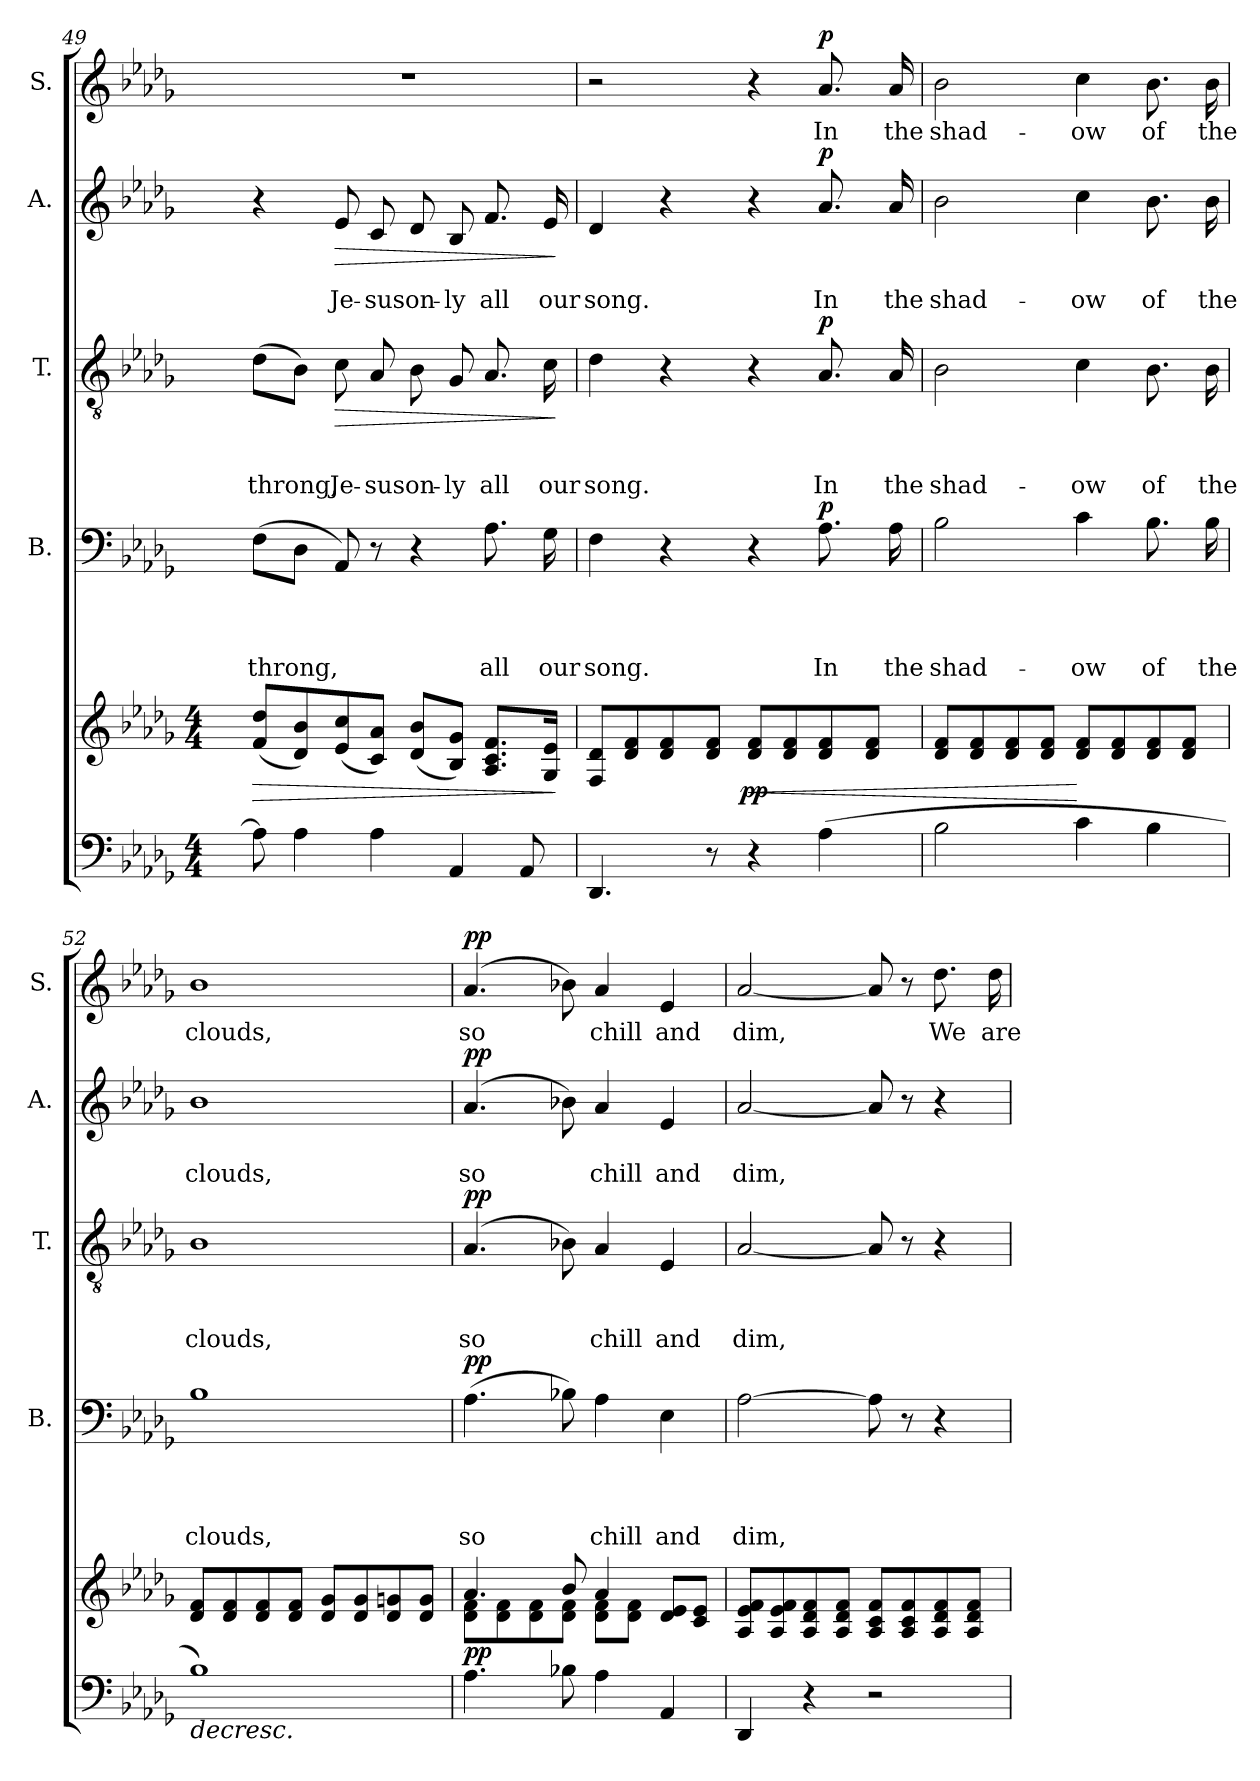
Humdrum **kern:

**kern	**dynam	**kern	**dynam	**kern	**text	**text	**text	**text	**dynam	**kern	**text	**text	**text	**dynam	**kern	**text	**text	**dynam	**kern	**text	**dynam
*part6	*part6	*part5	*part5	*part4	*part4	*part4	*part4	*part4	*part4	*part3	*part3	*part3	*part3	*part3	*part2	*part2	*part2	*part2	*part1	*part1	*part1
*staff6	*staff6	*staff5	*staff5	*staff4	*staff4	*staff4	*staff4	*staff4	*staff4	*staff3	*staff3	*staff3	*staff3	*staff3	*staff2	*staff2	*staff2	*staff2	*staff1	*staff1	*staff1
*	*	*	*	*I"B.	*	*	*	*	*	*I"T.	*	*	*	*	*I"A.	*	*	*	*I"S.	*	*
*	*	*	*	*I'B.	*	*	*	*	*	*I'T.	*	*	*	*	*I'A.	*	*	*	*I'S.	*	*
!!LO:LB:g=z
*clefF4	*	*clefG2	*	*clefF4	*	*	*	*	*	*clefGv2	*	*	*	*	*clefG2	*	*	*	*clefG2	*	*
*k[b-e-a-d-g-]	*	*k[b-e-a-d-g-]	*	*k[b-e-a-d-g-]	*	*	*	*	*	*k[b-e-a-d-g-]	*	*	*	*	*k[b-e-a-d-g-]	*	*	*	*k[b-e-a-d-g-]	*	*
*D-:	*	*D-:	*	*D-:	*	*	*	*	*	*D-:	*	*	*	*	*D-:	*	*	*	*D-:	*	*
*M4/4	*	*M4/4	*	*	*	*	*	*	*	*	*	*	*	*	*	*	*	*	*	*	*
=49	=49	=49	=49	=49	=49	=49	=49	=49	=49	=49	=49	=49	=49	=49	=49	=49	=49	=49	=49	=49	=49
!	!	!	!LO:HP:b	!	!	!	!	!LO:LY:b	!	!	!	!	!LO:LY:b	!	!	!	!	!	!	!	!
8A-\]	.	(<8f/ 8dd-/L	>	(>8F\L	.	.	.	throng,	.	(>8d-\L	.	.	throng,	.	4r	.	.	.	1r	.	.
4A-\	.	8d-/ 8b-/)	.	8D-\J	.	.	.	.	.	8B-\J)	.	.	.	.	.	.	.	.	.	.	.
!	!	!	!	!	!	!	!	!	!	!	!	!	!LO:LY:b	!LO:HP:b	!	!	!LO:LY:b	!LO:HP:b	!	!	!
.	.	(<8e-/ 8cc/	.	8AA-/)	.	.	.	.	.	8c\	.	.	Je-	>	8e-/	.	Je-	>	.	.	.
!	!	!	!	!	!	!	!	!	!	!	!	!	!LO:LY:b	!	!	!	!LO:LY:b	!	!	!	!
4A-\	.	8c/ 8a-/J)	.	8r	.	.	.	.	.	8A-/	.	.	-sus	.	8c/	.	-sus	.	.	.	.
!	!	!	!	!	!	!	!	!	!	!	!	!	!LO:LY:b	!	!	!	!LO:LY:b	!	!	!	!
.	.	(<8d-/ 8b-/L	.	4r	.	.	.	.	.	8B-\	.	.	on-	.	8d-/	.	on-	.	.	.	.
!	!	!	!	!	!	!	!	!	!	!	!	!	!LO:LY:b	!	!	!	!LO:LY:b	!	!	!	!
4AA-/	.	8B-/ 8g-/J)	.	.	.	.	.	.	.	8G-/	.	.	-ly	.	8B-/	.	-ly	.	.	.	.
!	!	!	!	!	!	!	!	!LO:LY:b	!	!	!	!	!LO:LY:b	!	!	!	!LO:LY:b	!	!	!	!
.	.	8.A-/ 8.c/ 8.f/L	.	8.A-\	.	.	.	all	.	8.A-/	.	.	all	.	8.f/	.	all	.	.	.	.
8AA-/	.	.	.	.	.	.	.	.	.	.	.	.	.	.	.	.	.	.	.	.	.
!	!	!	!	!	!	!	!	!LO:LY:b	!	!	!	!	!LO:LY:b	!	!	!	!LO:LY:b	!	!	!	!
.	.	16G-/ 16e-/Jk	.	16G-\	.	.	.	our	.	16c\	.	.	our	.	16e-/	.	our	.	.	.	.
.	.	.	]	.	.	.	.	.	.	.	.	.	.	]	.	.	.	]	.	.	.
=50	=50	=50	=50	=50	=50	=50	=50	=50	=50	=50	=50	=50	=50	=50	=50	=50	=50	=50	=50	=50	=50
!	!	!	!	!	!	!	!	!LO:LY:b	!	!	!	!	!LO:LY:b	!	!	!	!LO:LY:b	!	!	!	!
*	*	*^	*	*	*	*	*	*	*	*	*	*	*	*	*	*	*	*	*	*	*
4.DD-/	.	8F/ 8d-/L	3ryy	.	4F\	.	.	.	song.	.	4d-\	.	.	song.	.	4d-/	.	song.	.	2r	.	.
.	.	8d-/ 8f/	.	.	.	.	.	.	.	.	.	.	.	.	.	.	.	.	.	.	.	.
.	.	8d-/ 8f/	.	.	4r	.	.	.	.	.	4r	.	.	.	.	4r	.	.	.	.	.	.
.	.	.	12...ryy	.	.	.	.	.	.	.	.	.	.	.	.	.	.	.	.	.	.	.
8r	.	8d-/ 8f/J	.	.	.	.	.	.	.	.	.	.	.	.	.	.	.	.	.	.	.	.
!	!	!	!	!LO:DY:b	!	!	!	!	!	!	!	!	!	!	!	!	!	!	!	!	!	!
.	.	.	3ryy	pp	.	.	.	.	.	.	.	.	.	.	.	.	.	.	.	.	.	.
!	!	!	!	!LO:HP:b	!	!	!	!	!	!	!	!	!	!	!	!	!	!	!	!	!	!
4r	.	8d-/ 8f/L	.	<	4r	.	.	.	.	.	4r	.	.	.	.	4r	.	.	.	4r	.	.
.	.	8d-/ 8f/	.	.	.	.	.	.	.	.	.	.	.	.	.	.	.	.	.	.	.	.
!	!	!	!	!	!	!	!	!	!LO:LY:b	!LO:DY:a	!	!	!	!LO:LY:b	!LO:DY:a	!	!	!LO:LY:b	!LO:DY:a	!	!LO:LY:b	!LO:DY:a
(>4A-\	.	8d-/ 8f/	.	.	8.A-\	.	.	.	In	p	8.A-/	.	.	In	p	8.a-/	.	In	p	8.a-/	In	p
.	.	.	6ryy	.	.	.	.	.	.	.	.	.	.	.	.	.	.	.	.	.	.	.
.	.	8d-/ 8f/J	.	.	.	.	.	.	.	.	.	.	.	.	.	.	.	.	.	.	.	.
!	!	!	!	!	!	!	!	!	!LO:LY:b	!	!	!	!	!LO:LY:b	!	!	!	!LO:LY:b	!	!	!LO:LY:b	!
.	.	.	.	.	16A-\	.	.	.	the	.	16A-/	.	.	the	.	16a-/	.	the	.	16a-/	the	.
.	.	.	96ryy	.	.	.	.	.	.	.	.	.	.	.	.	.	.	.	.	.	.	.
=51	=51	=51	=51	=51	=51	=51	=51	=51	=51	=51	=51	=51	=51	=51	=51	=51	=51	=51	=51	=51	=51	=51
!	!	!	!	!	!	!	!	!	!LO:LY:b	!	!	!	!	!LO:LY:b	!	!	!	!LO:LY:b	!	!	!LO:LY:b	!
*	*	*v	*v	*	*	*	*	*	*	*	*	*	*	*	*	*	*	*	*	*	*	*
2B-\	.	8d-/ 8f/L	.	2B-\	.	.	.	shad-	.	2B-\	.	.	shad-	.	2b-\	.	shad-	.	2b-\	shad-	.
.	.	8d-/ 8f/	.	.	.	.	.	.	.	.	.	.	.	.	.	.	.	.	.	.	.
.	.	8d-/ 8f/	.	.	.	.	.	.	.	.	.	.	.	.	.	.	.	.	.	.	.
.	.	8d-/ 8f/J	.	.	.	.	.	.	.	.	.	.	.	.	.	.	.	.	.	.	.
!	!	!	!	!	!	!	!	!LO:LY:b	!	!	!	!	!LO:LY:b	!	!	!	!LO:LY:b	!	!	!LO:LY:b	!
4c\	.	8d-/ 8f/L	[	4c\	.	.	.	-ow	.	4c\	.	.	-ow	.	4cc\	.	-ow	.	4cc\	-ow	.
.	.	8d-/ 8f/	.	.	.	.	.	.	.	.	.	.	.	.	.	.	.	.	.	.	.
!	!	!	!	!	!	!	!	!LO:LY:b	!	!	!	!	!LO:LY:b	!	!	!	!LO:LY:b	!	!	!LO:LY:b	!
4B-\	.	8d-/ 8f/	.	8.B-\	.	.	.	of	.	8.B-\	.	.	of	.	8.b-\	.	of	.	8.b-\	of	.
.	.	8d-/ 8f/J	.	.	.	.	.	.	.	.	.	.	.	.	.	.	.	.	.	.	.
!	!	!	!	!	!	!	!	!LO:LY:b	!	!	!	!	!LO:LY:b	!	!	!	!LO:LY:b	!	!	!LO:LY:b	!
.	.	.	.	16B-\	.	.	.	the	.	16B-\	.	.	the	.	16b-\	.	the	.	16b-\	the	.
!!LO:PB:g=z
=52	=52	=52	=52	=52	=52	=52	=52	=52	=52	=52	=52	=52	=52	=52	=52	=52	=52	=52	=52	=52	=52
!	!LO:HP:b	!	!	!	!	!	!	!LO:LY:b	!	!	!	!	!LO:LY:b	!	!	!	!LO:LY:b	!	!	!LO:LY:b	!
1B-)	>	8d-/ 8f/L	.	1B-	.	.	.	clouds,	.	1B-	.	.	clouds,	.	1b-	.	clouds,	.	1b-	clouds,	.
.	.	8d-/ 8f/	.	.	.	.	.	.	.	.	.	.	.	.	.	.	.	.	.	.	.
.	.	8d-/ 8f/	.	.	.	.	.	.	.	.	.	.	.	.	.	.	.	.	.	.	.
.	.	8d-/ 8f/J	.	.	.	.	.	.	.	.	.	.	.	.	.	.	.	.	.	.	.
.	.	8d-/ 8g-/L	.	.	.	.	.	.	.	.	.	.	.	.	.	.	.	.	.	.	.
.	.	8d-/ 8g-/	.	.	.	.	.	.	.	.	.	.	.	.	.	.	.	.	.	.	.
.	.	8d-/ 8gn/	.	.	.	.	.	.	.	.	.	.	.	.	.	.	.	.	.	.	.
.	.	8d-/ 8g/J	.	.	.	.	.	.	.	.	.	.	.	.	.	.	.	.	.	.	.
=53	=53	=53	=53	=53	=53	=53	=53	=53	=53	=53	=53	=53	=53	=53	=53	=53	=53	=53	=53	=53	=53
*	*	*^	*	*	*	*	*	*	*	*	*	*	*	*	*	*	*	*	*	*	*
!	!LO:DY:a	!	!	!	!	!	!	!	!LO:LY:b	!LO:DY:a	!	!	!	!LO:LY:b	!LO:DY:a	!	!	!LO:LY:b	!LO:DY:a	!	!LO:LY:b	!LO:DY:a
4.A-\	pp	4.a-/	8d-\ 8f\L	.	(>4.A-\	.	.	.	so	pp	(4.A-/	.	.	so	pp	(4.a-/	.	so	pp	(4.a-/	so	pp
.	.	.	8d-\ 8f\	.	.	.	.	.	.	.	.	.	.	.	.	.	.	.	.	.	.	.
.	.	.	8d-\ 8f\	.	.	.	.	.	.	.	.	.	.	.	.	.	.	.	.	.	.	.
8B-X\	]	8b-/	8d-\ 8f\J	.	8B-X\)	.	.	.	.	.	8B-X\)	.	.	.	.	8b-X\)	.	.	.	8b-X\)	.	.
!	!	!	!	!	!	!	!	!	!LO:LY:b	!	!	!	!	!LO:LY:b	!	!	!	!LO:LY:b	!	!	!LO:LY:b	!
4A-\	.	4a-/	8d-\ 8f\L	.	4A-\	.	.	.	chill	.	4A-/	.	.	chill	.	4a-/	.	chill	.	4a-/	chill	.
.	.	.	8d-\ 8f\J	.	.	.	.	.	.	.	.	.	.	.	.	.	.	.	.	.	.	.
!	!	!	!	!	!	!	!	!	!LO:LY:b	!	!	!	!	!LO:LY:b	!	!	!	!LO:LY:b	!	!	!LO:LY:b	!
4AA-/	.	8d-/ 8e-/L	4ryy	.	4E-\	.	.	.	and	.	4E-/	.	.	and	.	4e-/	.	and	.	4e-/	and	.
.	.	8c/ 8e-/J	.	.	.	.	.	.	.	.	.	.	.	.	.	.	.	.	.	.	.	.
*	*	*v	*v	*	*	*	*	*	*	*	*	*	*	*	*	*	*	*	*	*	*	*
=54	=54	=54	=54	=54	=54	=54	=54	=54	=54	=54	=54	=54	=54	=54	=54	=54	=54	=54	=54	=54	=54
!	!	!	!	!	!	!	!	!LO:LY:b	!	!	!	!	!LO:LY:b	!	!	!	!LO:LY:b	!	!	!LO:LY:b	!
4DD-/	.	8A-/ 8e-/ 8f/L	.	[>2A-\	.	.	.	dim,	.	[<2A-/	.	.	dim,	.	[<2a-/	.	dim,	.	[<2a-/	dim,	.
.	.	8A-/ 8e-/ 8f/	.	.	.	.	.	.	.	.	.	.	.	.	.	.	.	.	.	.	.
4r	.	8A-/ 8d-/ 8f/	.	.	.	.	.	.	.	.	.	.	.	.	.	.	.	.	.	.	.
.	.	8A-/ 8d-/ 8f/J	.	.	.	.	.	.	.	.	.	.	.	.	.	.	.	.	.	.	.
2r	.	8A-/ 8c/ 8f/L	.	8A-\]	.	.	.	.	.	8A-/]	.	.	.	.	8a-/]	.	.	.	8a-/]	.	.
.	.	8A-/ 8c/ 8f/	.	8r	.	.	.	.	.	8r	.	.	.	.	8r	.	.	.	8r	.	.
!	!	!	!	!	!	!	!	!	!	!	!	!	!	!	!	!	!	!	!	!LO:LY:b	!
.	.	8A-/ 8d-/ 8f/	.	4r	.	.	.	.	.	4r	.	.	.	.	4r	.	.	.	8.dd-\	We	.
.	.	8A-/ 8d-/ 8f/J	.	.	.	.	.	.	.	.	.	.	.	.	.	.	.	.	.	.	.
!	!	!	!	!	!	!	!	!	!	!	!	!	!	!	!	!	!	!	!	!LO:LY:b	!
.	.	.	.	.	.	.	.	.	.	.	.	.	.	.	.	.	.	.	16dd-\	are	.
=	=	=	=	=	=	=	=	=	=	=	=	=	=	=	=	=	=	=	=	=	=
*-	*-	*-	*-	*-	*-	*-	*-	*-	*-	*-	*-	*-	*-	*-	*-	*-	*-	*-	*-	*-	*-
